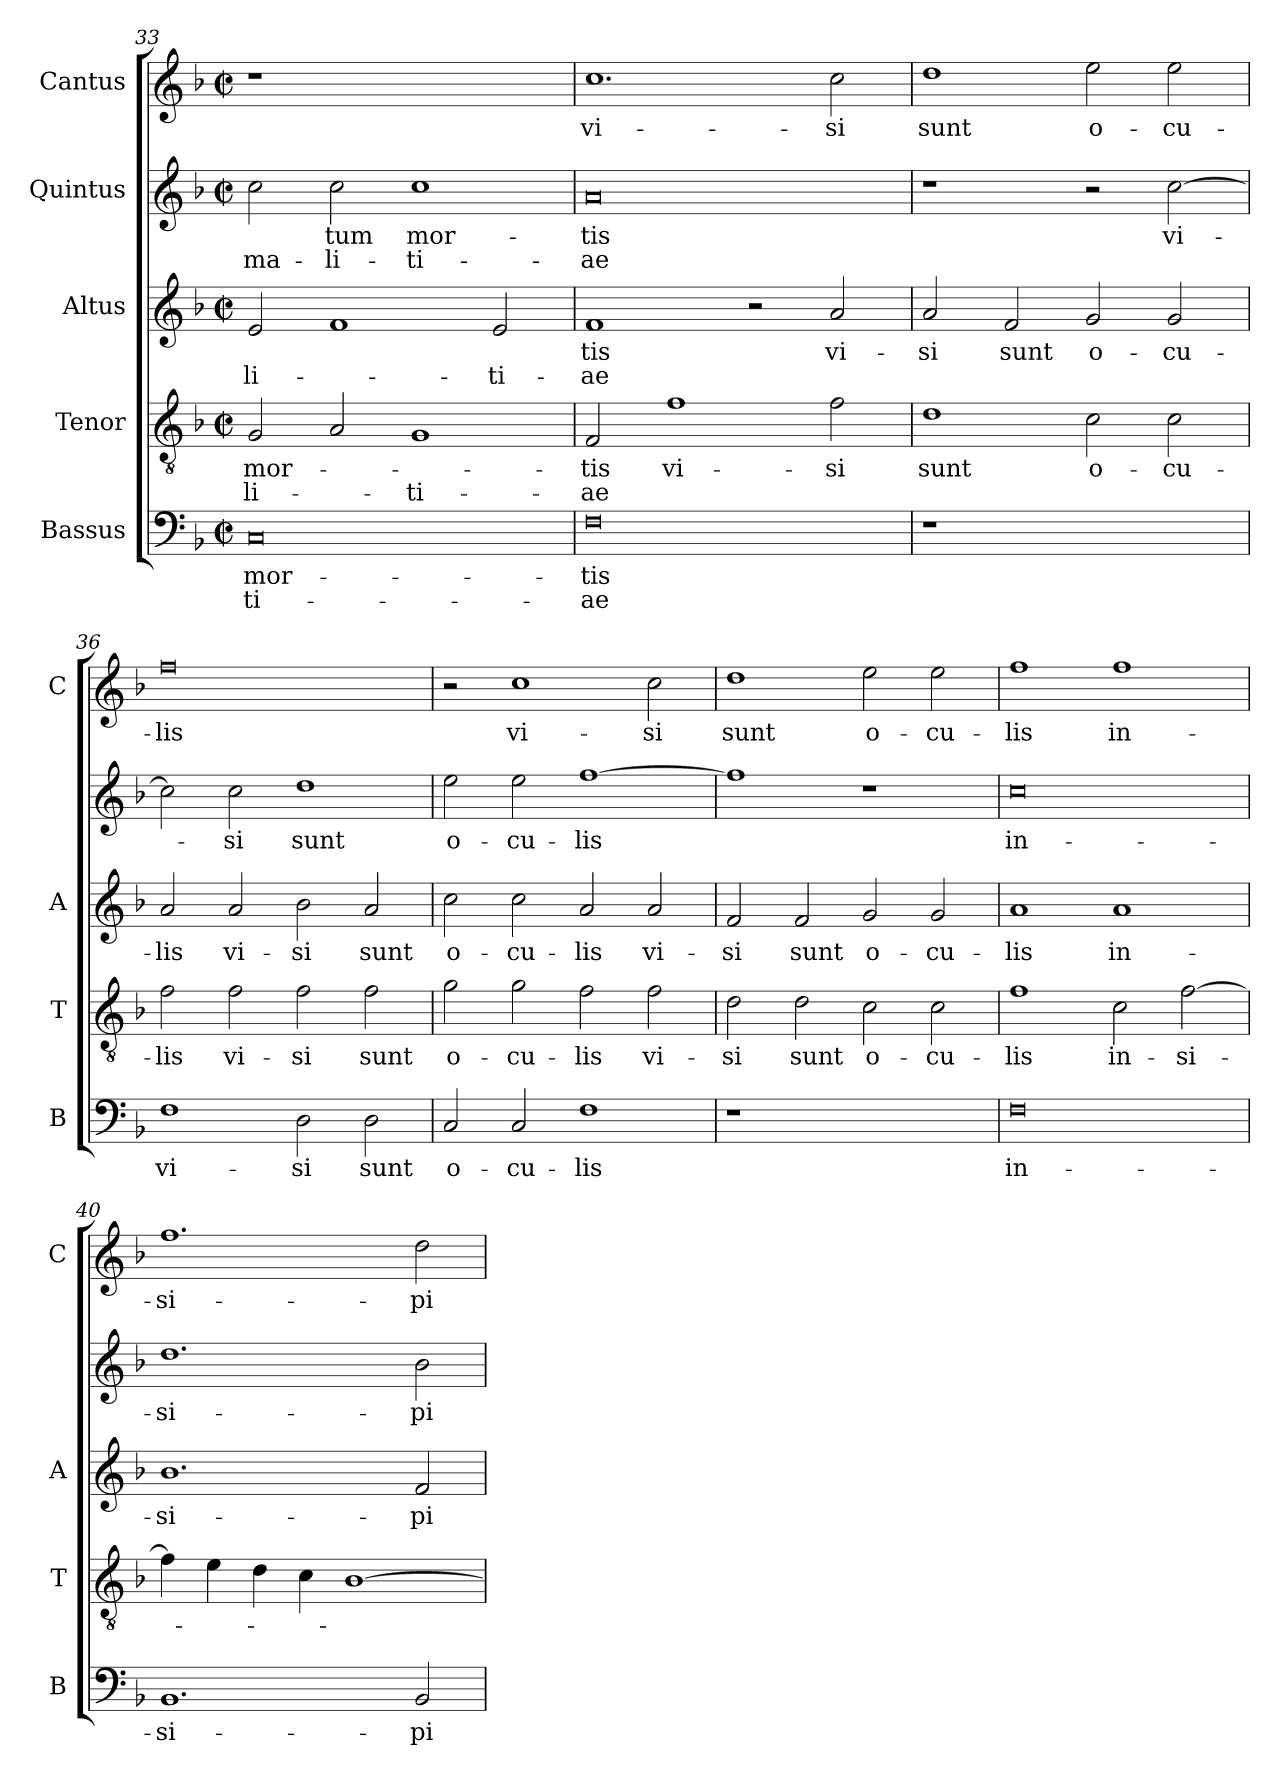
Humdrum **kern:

**kern	**text	**text	**kern	**text	**text	**kern	**text	**text	**kern	**text	**text	**kern	**text
*part5	*part5	*part5	*part4	*part4	*part4	*part3	*part3	*part3	*part2	*part2	*part2	*part1	*part1
*staff5	*staff5	*staff5	*staff4	*staff4	*staff4	*staff3	*staff3	*staff3	*staff2	*staff2	*staff2	*staff1	*staff1
*I"Bassus	*	*	*I"Tenor	*	*	*I"Altus	*	*	*I"Quintus	*	*	*I"Cantus	*
*I'B	*	*	*I'T	*	*	*I'A	*	*	*	*	*	*I'C	*
*clefF4	*	*	*clefGv2	*	*	*clefG2	*	*	*clefG2	*	*	*clefG2	*
*k[b-]	*	*	*k[b-]	*	*	*k[b-]	*	*	*k[b-]	*	*	*k[b-]	*
*F:	*	*	*F:	*	*	*F:	*	*	*F:	*	*	*F:	*
*M2/2	*	*	*M2/2	*	*	*M2/2	*	*	*M2/2	*	*	*M2/2	*
*met(c|)	*	*	*met(c|)	*	*	*met(c|)	*	*	*met(c|)	*	*	*met(c|)	*
=33	=33	=33	=33	=33	=33	=33	=33	=33	=33	=33	=33	=33	=33
!	!LO:LY:b	!LO:LY:b	!	!LO:LY:b	!LO:LY:b	!	!	!LO:LY:b	!	!	!LO:LY:b	!	!
0C	mor-	-ti-	2G/	mor-	-li-	2e/	.	-li-	2cc\	.	ma-	1r	.
!	!	!	!	!	!	!	!	!	!	!LO:LY:b	!LO:LY:b	!	!
.	.	.	2A/	.	.	1f	.	.	2cc\	-tum	-li-	.	.
!	!	!	!	!	!LO:LY:b	!	!	!	!	!LO:LY:b	!LO:LY:b	!	!
.	.	.	1G	.	-ti-	.	.	.	1cc	mor-	-ti-	1ryy	.
!	!	!	!	!	!	!	!	!LO:LY:b	!	!	!	!	!
.	.	.	.	.	.	2e/	.	-ti-	.	.	.	.	.
=34	=34	=34	=34	=34	=34	=34	=34	=34	=34	=34	=34	=34	=34
!	!LO:LY:b	!LO:LY:b	!	!LO:LY:b	!LO:LY:b	!	!LO:LY:b	!LO:LY:b	!	!LO:LY:b	!LO:LY:b	!	!LO:LY:b
0F	-tis	-ae	2F/	-tis	-ae	1f	-tis	-ae	0a	-tis	-ae	1.cc	vi-
!	!	!	!	!LO:LY:b	!	!	!	!	!	!	!	!	!
.	.	.	1f	vi-	.	.	.	.	.	.	.	.	.
.	.	.	.	.	.	2r	.	.	.	.	.	.	.
!	!	!	!	!LO:LY:b	!	!	!LO:LY:b	!	!	!	!	!	!LO:LY:b
.	.	.	2f\	-si	.	2a/	vi-	.	.	.	.	2cc\	-si
=35	=35	=35	=35	=35	=35	=35	=35	=35	=35	=35	=35	=35	=35
!	!	!	!	!LO:LY:b	!	!	!LO:LY:b	!	!	!	!	!	!LO:LY:b
1r	.	.	1d	sunt	.	2a/	-si	.	1r	.	.	1dd	sunt
!	!	!	!	!	!	!	!LO:LY:b	!	!	!	!	!	!
.	.	.	.	.	.	2f/	sunt	.	.	.	.	.	.
!	!	!	!	!LO:LY:b	!	!	!LO:LY:b	!	!	!	!	!	!LO:LY:b
1ryy	.	.	2c\	o-	.	2g/	o-	.	2r	.	.	2ee\	o-
!	!	!	!	!LO:LY:b	!	!	!LO:LY:b	!	!	!LO:LY:b	!	!	!LO:LY:b
.	.	.	2c\	-cu-	.	2g/	-cu-	.	[2cc\	vi-	.	2ee\	-cu-
!!LO:PB:g=z
=36	=36	=36	=36	=36	=36	=36	=36	=36	=36	=36	=36	=36	=36
!	!LO:LY:b	!	!	!LO:LY:b	!	!	!LO:LY:b	!	!	!	!	!	!LO:LY:b
1F	vi-	.	2f\	-lis	.	2a/	-lis	.	2cc\]	.	.	0ff	-lis
!	!	!	!	!LO:LY:b	!	!	!LO:LY:b	!	!	!LO:LY:b	!	!	!
.	.	.	2f\	vi-	.	2a/	vi-	.	2cc\	-si	.	.	.
!	!LO:LY:b	!	!	!LO:LY:b	!	!	!LO:LY:b	!	!	!LO:LY:b	!	!	!
2D\	-si	.	2f\	-si	.	2b-\	-si	.	1dd	sunt	.	.	.
!	!LO:LY:b	!	!	!LO:LY:b	!	!	!LO:LY:b	!	!	!	!	!	!
2D\	sunt	.	2f\	sunt	.	2a/	sunt	.	.	.	.	.	.
=37	=37	=37	=37	=37	=37	=37	=37	=37	=37	=37	=37	=37	=37
!	!LO:LY:b	!	!	!LO:LY:b	!	!	!LO:LY:b	!	!	!LO:LY:b	!	!	!
2C/	o-	.	2g\	o-	.	2cc\	o-	.	2ee\	o-	.	2r	.
!	!LO:LY:b	!	!	!LO:LY:b	!	!	!LO:LY:b	!	!	!LO:LY:b	!	!	!LO:LY:b
2C/	-cu-	.	2g\	-cu-	.	2cc\	-cu-	.	2ee\	-cu-	.	1cc	vi-
!	!LO:LY:b	!	!	!LO:LY:b	!	!	!LO:LY:b	!	!	!LO:LY:b	!	!	!
1F	-lis	.	2f\	-lis	.	2a/	-lis	.	[1ff	-lis	.	.	.
!	!	!	!	!LO:LY:b	!	!	!LO:LY:b	!	!	!	!	!	!LO:LY:b
.	.	.	2f\	vi-	.	2a/	vi-	.	.	.	.	2cc\	-si
=38	=38	=38	=38	=38	=38	=38	=38	=38	=38	=38	=38	=38	=38
!	!	!	!	!LO:LY:b	!	!	!LO:LY:b	!	!	!	!	!	!LO:LY:b
1r	.	.	2d\	-si	.	2f/	-si	.	1ff]	.	.	1dd	sunt
!	!	!	!	!LO:LY:b	!	!	!LO:LY:b	!	!	!	!	!	!
.	.	.	2d\	sunt	.	2f/	sunt	.	.	.	.	.	.
!	!	!	!	!LO:LY:b	!	!	!LO:LY:b	!	!	!	!	!	!LO:LY:b
1ryy	.	.	2c\	o-	.	2g/	o-	.	1r	.	.	2ee\	o-
!	!	!	!	!LO:LY:b	!	!	!LO:LY:b	!	!	!	!	!	!LO:LY:b
.	.	.	2c\	-cu-	.	2g/	-cu-	.	.	.	.	2ee\	-cu-
=39	=39	=39	=39	=39	=39	=39	=39	=39	=39	=39	=39	=39	=39
!	!LO:LY:b	!	!	!LO:LY:b	!	!	!LO:LY:b	!	!	!LO:LY:b	!	!	!LO:LY:b
0F	in-	.	1f	-lis	.	1a	-lis	.	0cc	in-	.	1ff	-lis
!	!	!	!	!LO:LY:b	!	!	!LO:LY:b	!	!	!	!	!	!LO:LY:b
.	.	.	2c\	in-	.	1a	in-	.	.	.	.	1ff	in-
!	!	!	!	!LO:LY:b	!	!	!	!	!	!	!	!	!
.	.	.	[2f\	-si-	.	.	.	.	.	.	.	.	.
=40	=40	=40	=40	=40	=40	=40	=40	=40	=40	=40	=40	=40	=40
!	!LO:LY:b	!	!	!	!	!	!LO:LY:b	!	!	!LO:LY:b	!	!	!LO:LY:b
1.BB-	-si-	.	4f\]	.	.	1.b-	-si-	.	1.dd	-si-	.	1.ff	-si-
.	.	.	4e\	.	.	.	.	.	.	.	.	.	.
.	.	.	4d\	.	.	.	.	.	.	.	.	.	.
.	.	.	4c\	.	.	.	.	.	.	.	.	.	.
.	.	.	[1B-	.	.	.	.	.	.	.	.	.	.
!	!LO:LY:b	!	!	!	!	!	!LO:LY:b	!	!	!LO:LY:b	!	!	!LO:LY:b
2BB-/	-pi-	.	.	.	.	2f/	-pi-	.	2b-\	-pi-	.	2dd\	-pi-
=	=	=	=	=	=	=	=	=	=	=	=	=	=
*-	*-	*-	*-	*-	*-	*-	*-	*-	*-	*-	*-	*-	*-
